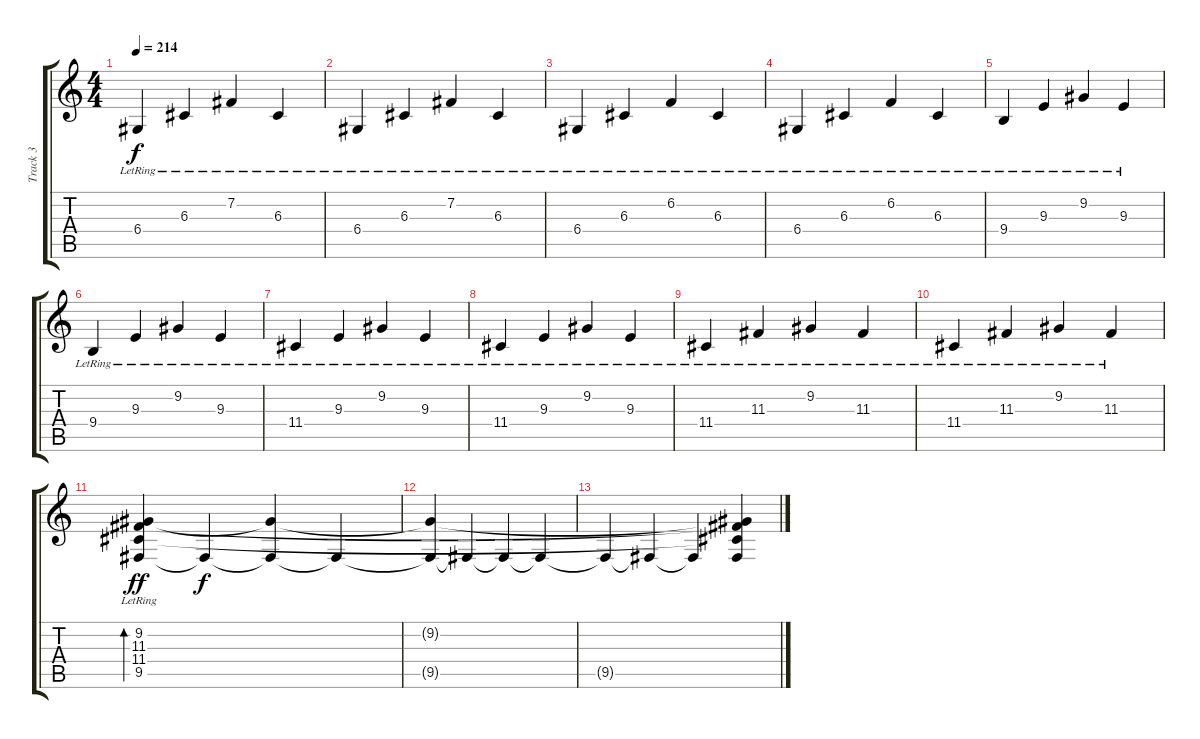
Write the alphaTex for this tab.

\track ("Track 3" "Track 3") {instrument electricpiano2}
\staff {score tabs}
\tuning (E4 B3 G3 D3 A2 E2) {hide}
\ts (4 4)
\tempo 214
\clef g2
\ks c
6.4{lr}.4{dy f} 6.3{lr}.4 7.2{lr}.4 6.3{lr}.4 |
6.4{lr}.4 6.3{lr}.4 7.2{lr}.4 6.3{lr}.4 |
6.4{lr}.4 6.3{lr}.4 6.2{lr}.4 6.3{lr}.4 |
6.4{lr}.4 6.3{lr}.4 6.2{lr}.4 6.3{lr}.4 |
9.4{lr}.4 9.3{lr}.4 9.2{lr}.4 9.3{lr}.4 |
9.4{lr}.4 9.3{lr}.4 9.2{lr}.4 9.3{lr}.4 |
11.4{lr}.4 9.3{lr}.4 9.2{lr}.4 9.3{lr}.4 |
11.4{lr}.4 9.3{lr}.4 9.2{lr}.4 9.3{lr}.4 |
11.4{lr}.4 11.3{lr}.4 9.2{lr}.4 11.3{lr}.4 |
11.4{lr}.4 11.3{lr}.4 9.2{lr}.4 11.3{lr}.4 |
(9.2{lr} 11.3{lr} 11.4 9.5{lr}).4{bd 480 dy ff} 9.5{t}.4{dy f} (9.2{t} 9.5{t}).4 9.5{t}.4 |
(9.2{t} 9.5{t}).4 9.5{t}.4 9.5{t}.4 9.5{t}.4 |
9.5{t}.4 9.5{t}.4 9.5{t}.4 (9.2{t} 11.3{t} 11.4{t} 9.5{t}).4
